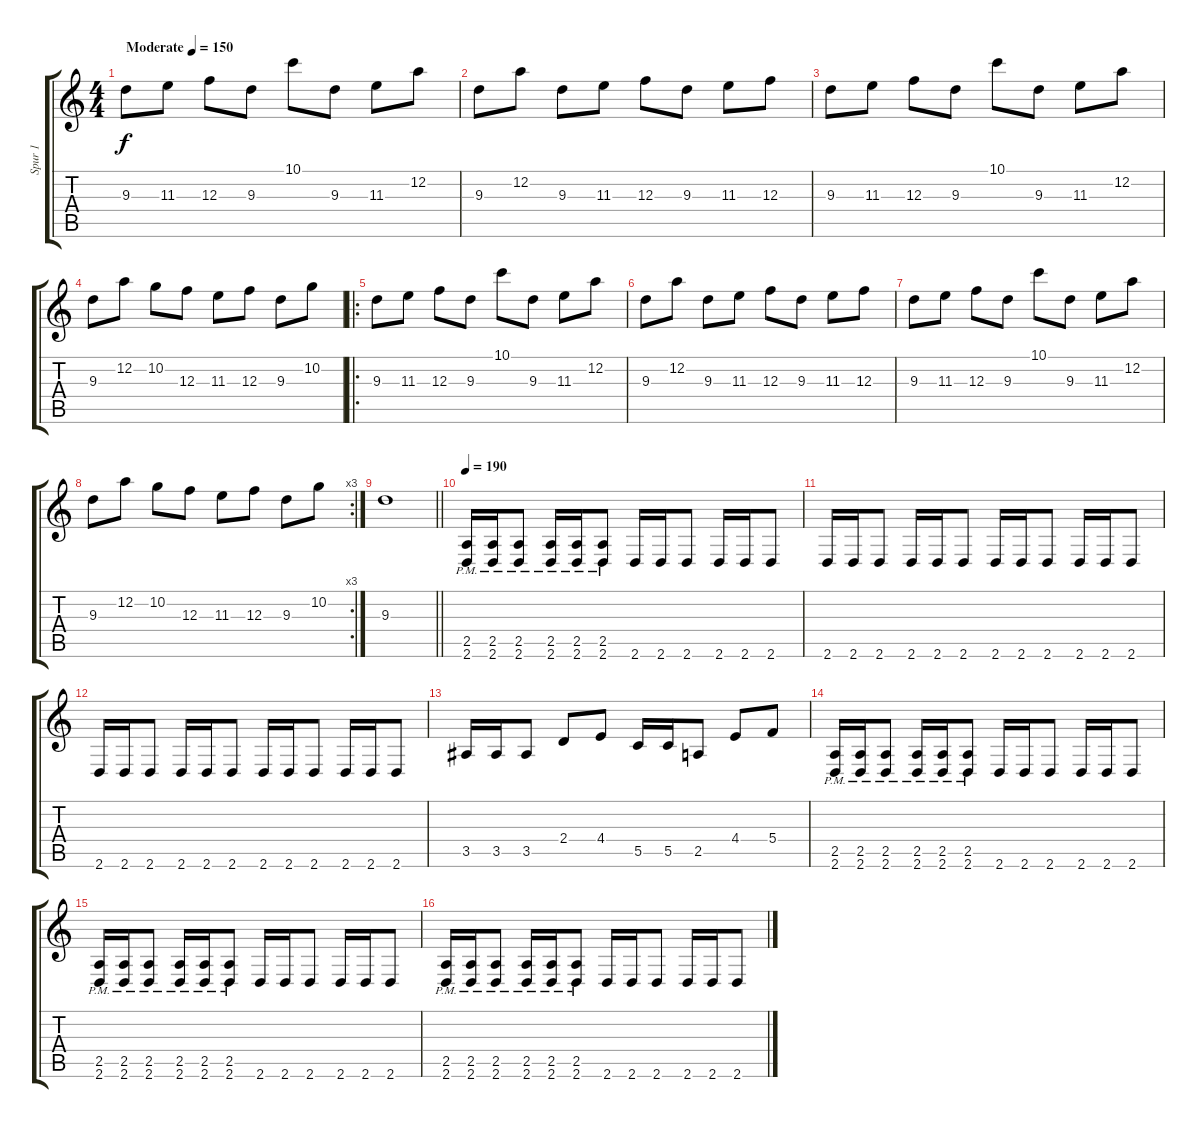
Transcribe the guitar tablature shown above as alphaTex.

\track ("Spur 1" "Spur 1") {instrument distortionguitar}
\staff {score tabs}
\tuning (D4 A3 F3 C3 G2 C2) {hide}
\ts (4 4)
\tempo (150 "Moderate")
\clef g2
\ks c
9.3.8{dy f volume 0 instrument distortionguitar} 11.3.8{volume 13} 12.3.8 9.3.8 10.1.8 9.3.8 11.3.8 12.2.8 |
9.3.8 12.2.8 9.3.8 11.3.8 12.3.8 9.3.8 11.3.8 12.3.8 |
9.3.8 11.3.8 12.3.8 9.3.8 10.1.8 9.3.8 11.3.8 12.2.8 |
9.3.8 12.2.8 10.2.8 12.3.8 11.3.8 12.3.8 9.3.8 10.2.8 |
\ro
9.3.8 11.3.8 12.3.8 9.3.8 10.1.8 9.3.8 11.3.8 12.2.8 |
9.3.8 12.2.8 9.3.8 11.3.8 12.3.8 9.3.8 11.3.8 12.3.8 |
9.3.8 11.3.8 12.3.8 9.3.8 10.1.8 9.3.8 11.3.8 12.2.8 |
\rc 3
9.3.8 12.2.8 10.2.8 12.3.8 11.3.8 12.3.8 9.3.8 10.2.8 |
\barLineRight lightlight
9.3.1 |
\tempo 190
(2.5{pm} 2.6{pm}).16 (2.5{pm} 2.6{pm}).16 (2.5{pm} 2.6{pm}).8 (2.5{pm} 2.6{pm}).16 (2.5{pm} 2.6{pm}).16 (2.5{pm} 2.6{pm}).8 2.6.16 2.6.16 2.6.8 2.6.16 2.6.16 2.6.8 |
2.6.16 2.6.16 2.6.8 2.6.16 2.6.16 2.6.8 2.6.16 2.6.16 2.6.8 2.6.16 2.6.16 2.6.8 |
2.6.16 2.6.16 2.6.8 2.6.16 2.6.16 2.6.8 2.6.16 2.6.16 2.6.8 2.6.16 2.6.16 2.6.8 |
3.5.16 3.5.16 3.5.8 2.4.8 4.4.8 5.5.16 5.5.16 2.5.8 4.4.8 5.4.8 |
(2.5{pm} 2.6{pm}).16 (2.5{pm} 2.6{pm}).16 (2.5{pm} 2.6{pm}).8 (2.5{pm} 2.6{pm}).16 (2.5{pm} 2.6{pm}).16 (2.5{pm} 2.6{pm}).8 2.6.16 2.6.16 2.6.8 2.6.16 2.6.16 2.6.8 |
(2.5{pm} 2.6{pm}).16 (2.5{pm} 2.6{pm}).16 (2.5{pm} 2.6{pm}).8 (2.5{pm} 2.6{pm}).16 (2.5{pm} 2.6{pm}).16 (2.5{pm} 2.6{pm}).8 2.6.16 2.6.16 2.6.8 2.6.16 2.6.16 2.6.8 |
(2.5{pm} 2.6{pm}).16 (2.5{pm} 2.6{pm}).16 (2.5{pm} 2.6{pm}).8 (2.5{pm} 2.6{pm}).16 (2.5{pm} 2.6{pm}).16 (2.5{pm} 2.6{pm}).8 2.6.16 2.6.16 2.6.8 2.6.16 2.6.16 2.6.8
